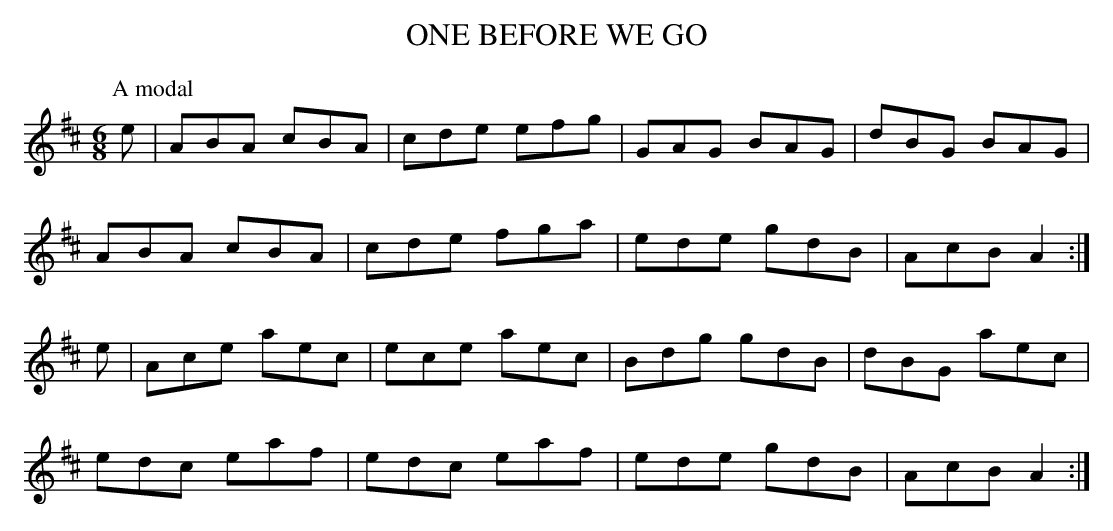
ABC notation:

X:1
T:ONE BEFORE WE GO
G's seem to require A modal.
M:6/8
L:1/8
K:Amix
P:A modal
e|ABA cBA|cde efg|GAG BAG|dBG BAG|
ABA cBA|cde fga|ede gdB|AcB A2 :|
e|Ace aec|ece aec|Bdg gdB|dBG aec|
edc eaf|edc eaf|ede gdB|AcB A2 :|
